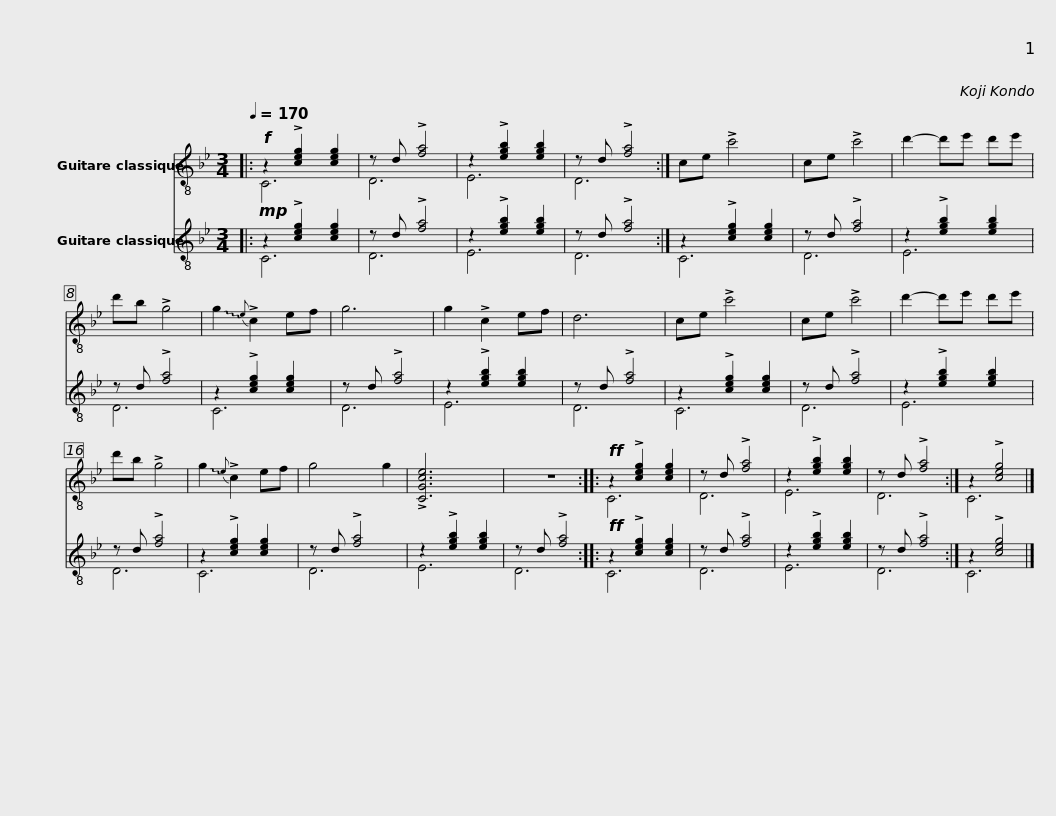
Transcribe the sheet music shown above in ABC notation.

X:1
%%score ( 1 2 ) ( 3 4 )
L:1/8
Q:1/4=170
M:3/4
I:linebreak $
K:Bb
V:1 treble-8
V:2 treble-8
V:3 treble-8
V:4 treble-8
V:1
|:!f! z2 !>![ceg]2 [ceg]2 | z d !>![fa]4 | z2 !>![egb]2 [egb]2 | z d !>![fa]4 :| ce !>!c'4 | %5
 ce !>!c'4 |$ d'2- d'e' d'e' | d'b !>!g4 | !~(!g2!~)!{e} !>!c2 ef | g6 | %10
 g2 !>!c2 ef | d6 |$ ce !>!c'4 | ce !>!c'4 | d'2- d'e' d'e' | %15
 d'b !>!g4 | !~(!g2!~)!{e} !>!c2 ef | g4 g2 |$ !>![CGce]6 | z6 :: %20
!ff! z2 !>![ceg]2 [ceg]2 | z d !>![fa]4 | z2 !>![egb]2 [egb]2 | z d !>![fa]4 :| z2 !>![ceg]4 |] %25
V:2
|: C6 | D6 | E6 | D6 :| x6 | %5
 x6 |$ x6 | x6 | x6 | x6 | %10
 x6 | x6 |$ x6 | x6 | x6 | %15
 x6 | x6 | x6 |$ x6 | x6 :: %20
 C6 | D6 | E6 | D6 :| C6 |] %25
V:3
|:!mp! z2 !>![ceg]2 [ceg]2 | z d !>![fa]4 | z2 !>![egb]2 [egb]2 | z d !>![fa]4 :| z2 !>![ceg]2 [ceg]2 | %5
 z d !>![fa]4 |$ z2 !>![egb]2 [egb]2 | z d !>![fa]4 | z2 !>![ceg]2 [ceg]2 | z d !>![fa]4 | %10
 z2 !>![egb]2 [egb]2 | z d !>![fa]4 |$ z2 !>![ceg]2 [ceg]2 | z d !>![fa]4 | z2 !>![egb]2 [egb]2 | %15
 z d !>![fa]4 | z2 !>![ceg]2 [ceg]2 | z d !>![fa]4 |$ z2 !>![egb]2 [egb]2 | z d !>![fa]4 :: %20
!ff! z2 !>![ceg]2 [ceg]2 | z d !>![fa]4 | z2 !>![egb]2 [egb]2 | z d !>![fa]4 :| z2 !>![ceg]4 |] %25
V:4
|: C6 | D6 | E6 | D6 :| C6 | %5
 D6 |$ E6 | D6 | C6 | D6 | %10
 E6 | D6 |$ C6 | D6 | E6 | %15
 D6 | C6 | D6 |$ E6 | D6 :: %20
 C6 | D6 | E6 | D6 :| C6 |] %25
